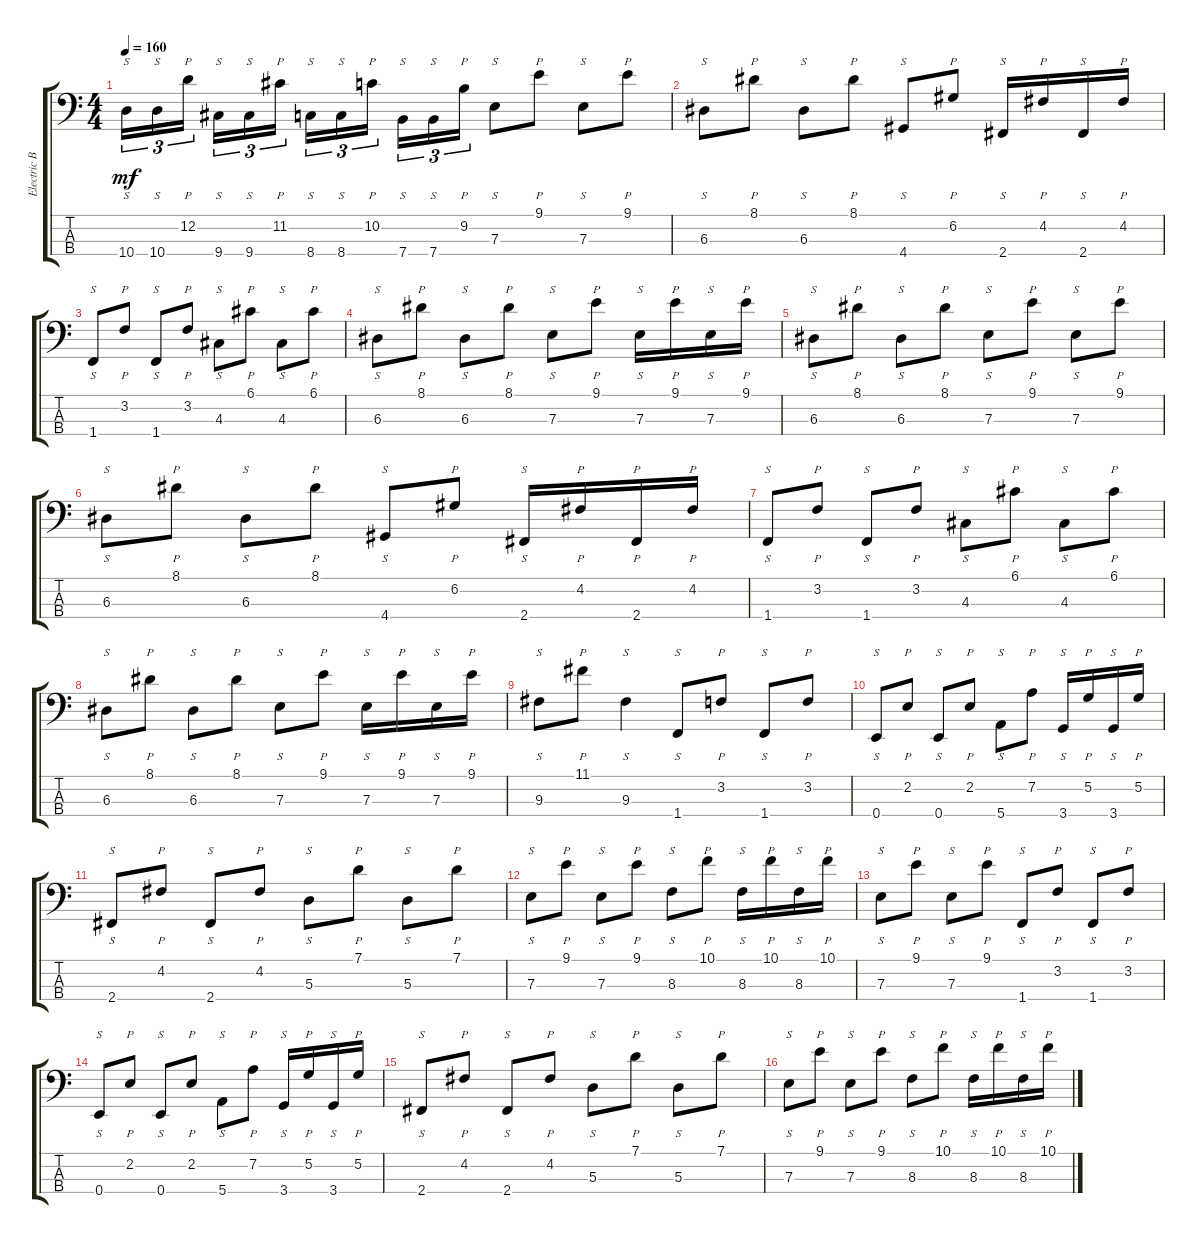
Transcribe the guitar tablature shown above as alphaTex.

\track ("Electric Bass" "Electric B") {instrument electricbassfinger}
\staff {score tabs}
\tuning (G2 D2 A1 E1) {hide}
\ts (4 4)
\tempo 160
\clef f4
\ks c
10.4.16{s tu (3 2) dy mf} 10.4.16{s tu (3 2)} 12.2.16{p tu (3 2) beam splitsecondary} 9.4.16{s tu (3 2)} 9.4.16{s tu (3 2)} 11.2.16{p tu (3 2)} 8.4.16{s tu (3 2)} 8.4.16{s tu (3 2)} 10.2.16{p tu (3 2) beam splitsecondary} 7.4.16{s tu (3 2)} 7.4.16{s tu (3 2)} 9.2.16{p tu (3 2)} 7.3.8{s} 9.1.8{p} 7.3.8{s} 9.1.8{p} |
6.3.8{s} 8.1.8{p} 6.3.8{s} 8.1.8{p} 4.4.8{s} 6.2.8{p} 2.4.16{s} 4.2.16{p} 2.4.16{s} 4.2.16{p} |
1.4.8{s} 3.2.8{p} 1.4.8{s} 3.2.8{p} 4.3.8{s} 6.1.8{p} 4.3.8{s} 6.1.8{p} |
6.3.8{s} 8.1.8{p} 6.3.8{s} 8.1.8{p} 7.3.8{s} 9.1.8{p} 7.3.16{s} 9.1.16{p} 7.3.16{s} 9.1.16{p} |
6.3.8{s} 8.1.8{p} 6.3.8{s} 8.1.8{p} 7.3.8{s} 9.1.8{p} 7.3.8{s} 9.1.8{p} |
6.3.8{s} 8.1.8{p} 6.3.8{s} 8.1.8{p} 4.4.8{s} 6.2.8{p} 2.4.16{s} 4.2.16{p} 2.4.16{p} 4.2.16{p} |
1.4.8{s} 3.2.8{p} 1.4.8{s} 3.2.8{p} 4.3.8{s} 6.1.8{p} 4.3.8{s} 6.1.8{p} |
6.3.8{s} 8.1.8{p} 6.3.8{s} 8.1.8{p} 7.3.8{s} 9.1.8{p} 7.3.16{s} 9.1.16{p} 7.3.16{s} 9.1.16{p} |
9.3.8{s} 11.1.8{p} 9.3.4{s} 1.4.8{s} 3.2.8{p} 1.4.8{s} 3.2.8{p} |
0.4.8{s} 2.2.8{p} 0.4.8{s} 2.2.8{p} 5.4.8{s} 7.2.8{p} 3.4.16{s} 5.2.16{p} 3.4.16{s} 5.2.16{p} |
2.4.8{s} 4.2.8{p} 2.4.8{s} 4.2.8{p} 5.3.8{s} 7.1.8{p} 5.3.8{s} 7.1.8{p} |
7.3.8{s} 9.1.8{p} 7.3.8{s} 9.1.8{p} 8.3.8{s} 10.1.8{p} 8.3.16{s} 10.1.16{p} 8.3.16{s} 10.1.16{p} |
7.3.8{s} 9.1.8{p} 7.3.8{s} 9.1.8{p} 1.4.8{s} 3.2.8{p} 1.4.8{s} 3.2.8{p} |
0.4.8{s} 2.2.8{p} 0.4.8{s} 2.2.8{p} 5.4.8{s} 7.2.8{p} 3.4.16{s} 5.2.16{p} 3.4.16{s} 5.2.16{p} |
2.4.8{s} 4.2.8{p} 2.4.8{s} 4.2.8{p} 5.3.8{s} 7.1.8{p} 5.3.8{s} 7.1.8{p} |
7.3.8{s} 9.1.8{p} 7.3.8{s} 9.1.8{p} 8.3.8{s} 10.1.8{p} 8.3.16{s} 10.1.16{p} 8.3.16{s} 10.1.16{p}
